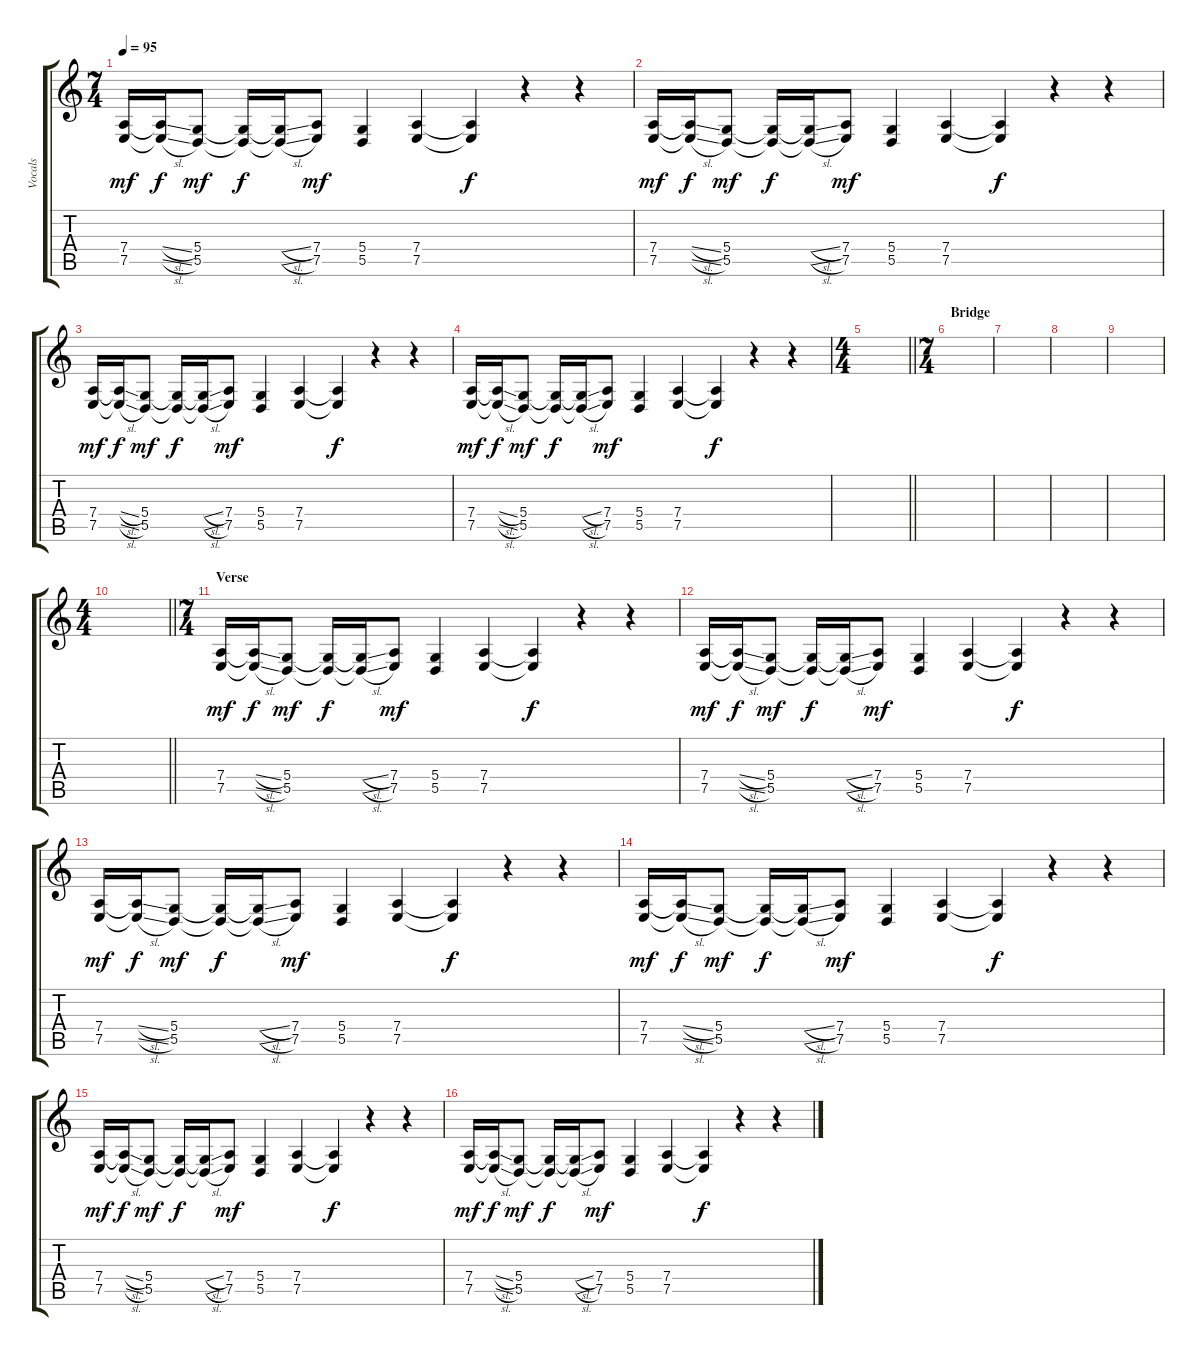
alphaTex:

\track ("Vocals" "Vocals") {instrument pad5bowed}
\staff {score tabs}
\tuning (E4 B3 G3 D3 A2 D2) {hide}
\ts (7 4)
\tempo 95
\clef g2
\ks c
(7.4 7.5).16{dy mf} (7.4{sl t} 7.5{sl t}).16{dy f} (5.4 5.5).8{dy mf} (5.4{t} 5.5{t}).16{dy f} (5.4{sl t} 5.5{sl t}).16 (7.4 7.5).8{dy mf} (5.4 5.5).4 (7.4 7.5).4 (7.4{t} 7.5{t}).4{dy f} r.4 r.4 |
(7.4 7.5).16{dy mf} (7.4{sl t} 7.5{sl t}).16{dy f} (5.4 5.5).8{dy mf} (5.4{t} 5.5{t}).16{dy f} (5.4{sl t} 5.5{sl t}).16 (7.4 7.5).8{dy mf} (5.4 5.5).4 (7.4 7.5).4 (7.4{t} 7.5{t}).4{dy f} r.4 r.4 |
(7.4 7.5).16{dy mf} (7.4{sl t} 7.5{sl t}).16{dy f} (5.4 5.5).8{dy mf} (5.4{t} 5.5{t}).16{dy f} (5.4{sl t} 5.5{sl t}).16 (7.4 7.5).8{dy mf} (5.4 5.5).4 (7.4 7.5).4 (7.4{t} 7.5{t}).4{dy f} r.4 r.4 |
(7.4 7.5).16{dy mf} (7.4{sl t} 7.5{sl t}).16{dy f} (5.4 5.5).8{dy mf} (5.4{t} 5.5{t}).16{dy f} (5.4{sl t} 5.5{sl t}).16 (7.4 7.5).8{dy mf} (5.4 5.5).4 (7.4 7.5).4 (7.4{t} 7.5{t}).4{dy f} r.4 r.4 |
\ts (4 4)
\barLineRight lightlight
|
\ts (7 4)
\section ("" "Bridge")
|
|
|
|
\ts (4 4)
\barLineRight lightlight
|
\ts (7 4)
\section ("" "Verse")
(7.4 7.5).16{dy mf} (7.4{sl t} 7.5{sl t}).16{dy f} (5.4 5.5).8{dy mf} (5.4{t} 5.5{t}).16{dy f} (5.4{sl t} 5.5{sl t}).16 (7.4 7.5).8{dy mf} (5.4 5.5).4 (7.4 7.5).4 (7.4{t} 7.5{t}).4{dy f} r.4 r.4 |
(7.4 7.5).16{dy mf} (7.4{sl t} 7.5{sl t}).16{dy f} (5.4 5.5).8{dy mf} (5.4{t} 5.5{t}).16{dy f} (5.4{sl t} 5.5{sl t}).16 (7.4 7.5).8{dy mf} (5.4 5.5).4 (7.4 7.5).4 (7.4{t} 7.5{t}).4{dy f} r.4 r.4 |
(7.4 7.5).16{dy mf} (7.4{sl t} 7.5{sl t}).16{dy f} (5.4 5.5).8{dy mf} (5.4{t} 5.5{t}).16{dy f} (5.4{sl t} 5.5{sl t}).16 (7.4 7.5).8{dy mf} (5.4 5.5).4 (7.4 7.5).4 (7.4{t} 7.5{t}).4{dy f} r.4 r.4 |
(7.4 7.5).16{dy mf} (7.4{sl t} 7.5{sl t}).16{dy f} (5.4 5.5).8{dy mf} (5.4{t} 5.5{t}).16{dy f} (5.4{sl t} 5.5{sl t}).16 (7.4 7.5).8{dy mf} (5.4 5.5).4 (7.4 7.5).4 (7.4{t} 7.5{t}).4{dy f} r.4 r.4 |
(7.4 7.5).16{dy mf} (7.4{sl t} 7.5{sl t}).16{dy f} (5.4 5.5).8{dy mf} (5.4{t} 5.5{t}).16{dy f} (5.4{sl t} 5.5{sl t}).16 (7.4 7.5).8{dy mf} (5.4 5.5).4 (7.4 7.5).4 (7.4{t} 7.5{t}).4{dy f} r.4 r.4 |
(7.4 7.5).16{dy mf} (7.4{sl t} 7.5{sl t}).16{dy f} (5.4 5.5).8{dy mf} (5.4{t} 5.5{t}).16{dy f} (5.4{sl t} 5.5{sl t}).16 (7.4 7.5).8{dy mf} (5.4 5.5).4 (7.4 7.5).4 (7.4{t} 7.5{t}).4{dy f} r.4 r.4
